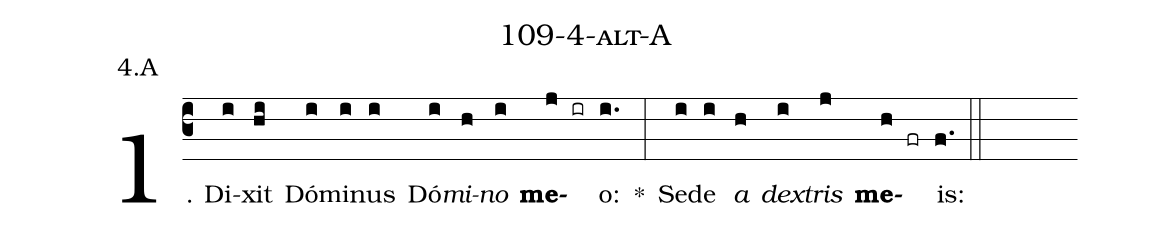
name: 109-4-alt-A;
annotation: 4.A;
%%
(c3)1. Di(i)xit(hi) Dó(i)mi(i)nus(i) Dó(i)<i>mi</i>(h)<i>no</i>(i) <b>me</b>(j ir)o:(i.) *(:) Se(i)de(i) <i>a</i>(h) <i>dex</i>(i)<i>tris</i>(j) <b>me</b>(h fr)is:(f.) (::)
